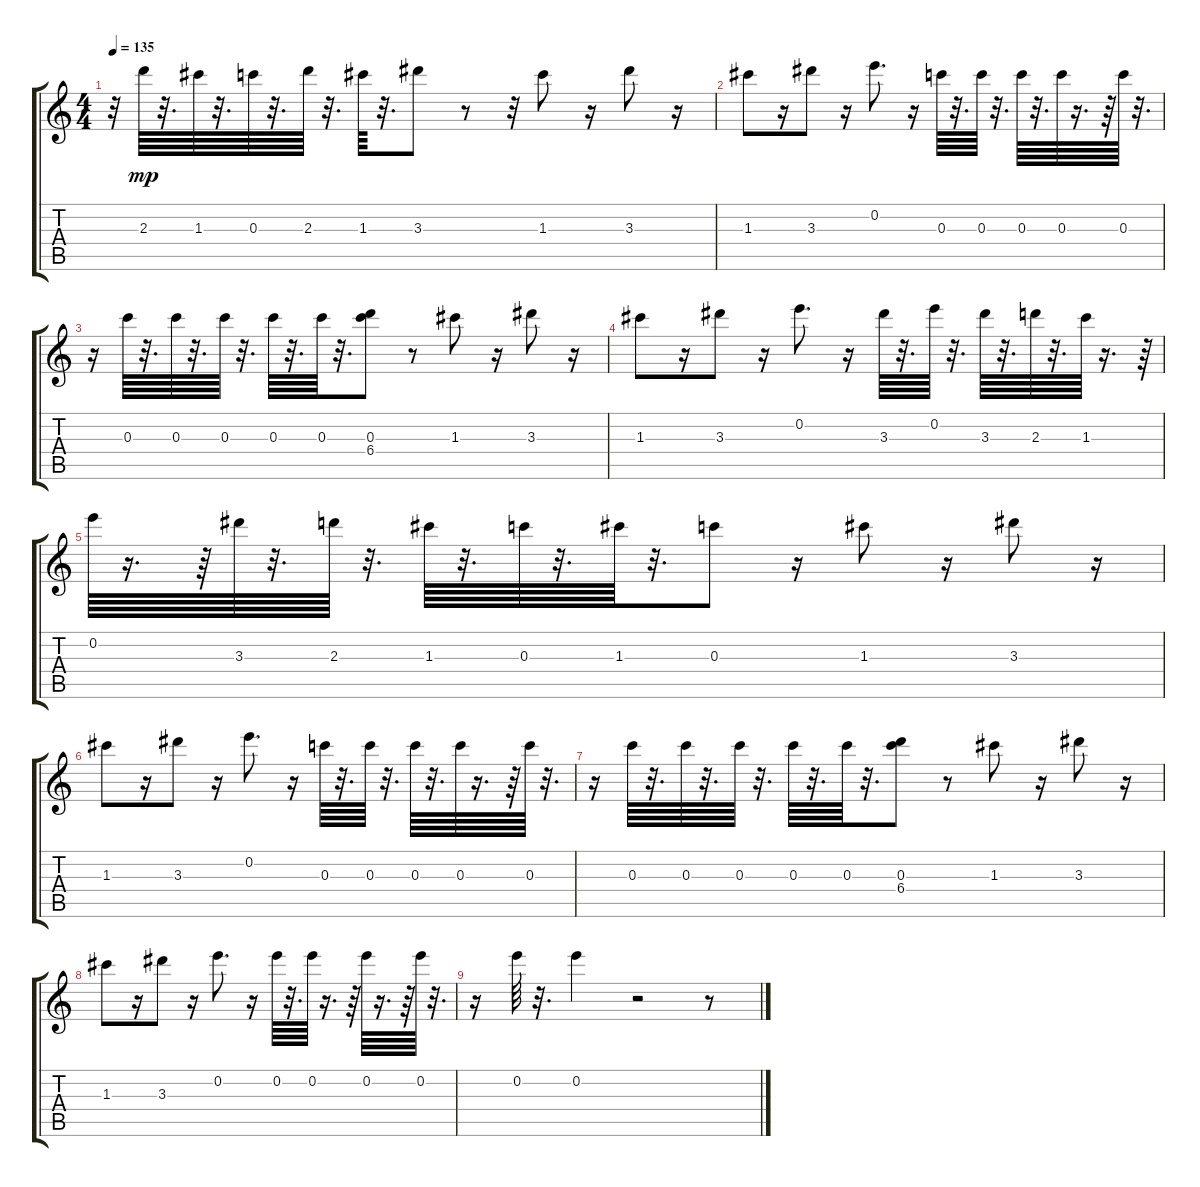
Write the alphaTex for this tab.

\track "" {instrument distortionguitar}
\staff {score tabs}
\tuning (Ab5 E5 C5 Ab4 E4 C4) {hide}
\ts (4 4)
\tempo 135
\clef g2
\ks c
r.32{dy mp} 2.3.64 r.32{d} 1.3.64 r.32{d} 0.3.64 r.32{d} 2.3.64 r.32{d} 1.3.64 r.32{d} 3.3.8 r.8 r.32 1.3.8 r.16 3.3.8 r.16 |
1.3.8 r.16 3.3.8 r.16 0.2.8{d} r.16 0.3.64 r.32{d} 0.3.64 r.32{d} 0.3.64 r.32{d} 0.3.64 r.16{d} r.64 0.3.64 r.32{d} |
r.16 0.3.64 r.32{d} 0.3.64 r.32{d} 0.3.64 r.32{d} 0.3.64 r.32{d} 0.3.64 r.32{d} (0.3 6.4).8 r.8 1.3.8 r.16 3.3.8 r.16 |
1.3.8 r.16 3.3.8 r.16 0.2.8{d} r.16 3.3.64 r.32{d} 0.2.64 r.32{d} 3.3.64 r.32{d} 2.3.64 r.32{d} 1.3.64 r.16{d} r.64 |
0.2.64 r.16{d} r.64 3.3.64 r.32{d} 2.3.64 r.32{d} 1.3.64 r.32{d} 0.3.64 r.32{d} 1.3.64 r.32{d} 0.3.8 r.16 1.3.8 r.16 3.3.8 r.16 |
1.3.8 r.16 3.3.8 r.16 0.2.8{d} r.16 0.3.64 r.32{d} 0.3.64 r.32{d} 0.3.64 r.32{d} 0.3.64 r.16{d} r.64 0.3.64 r.32{d} |
r.16 0.3.64 r.32{d} 0.3.64 r.32{d} 0.3.64 r.32{d} 0.3.64 r.32{d} 0.3.64 r.32{d} (0.3 6.4).8 r.8 1.3.8 r.16 3.3.8 r.16 |
1.3.8 r.16 3.3.8 r.16 0.2.8{d} r.16 0.2.64 r.32{d} 0.2.64 r.16{d} r.64 0.2.64 r.16{d} r.64 0.2.64 r.32{d} |
r.16 0.2.64 r.32{d} 0.2.4 r.2 r.8
